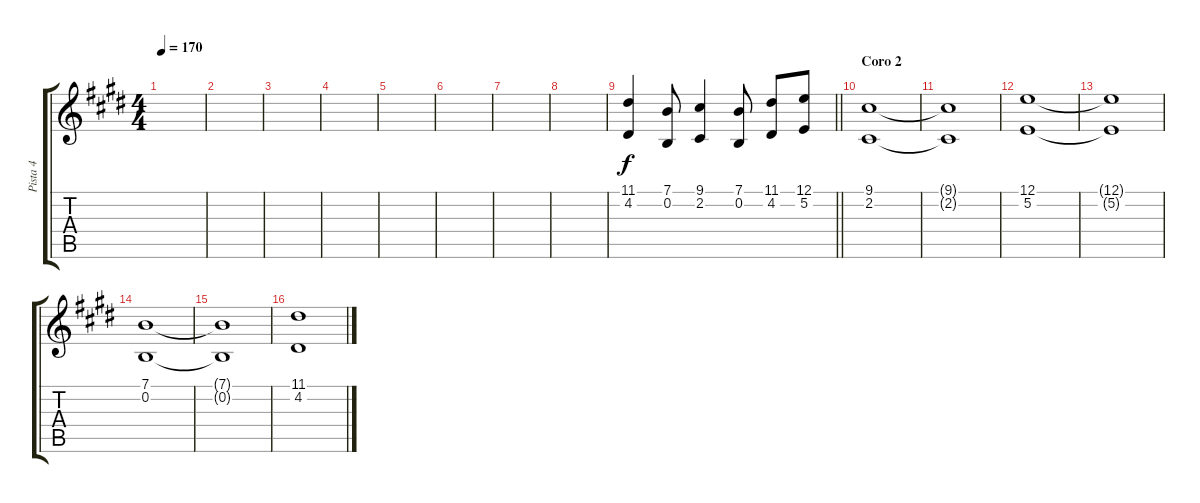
\track ("Pista 4" "Pista 4") {instrument brasssection}
\staff {score tabs}
\tuning (E4 B3 G3 D3 A2 E2) {hide}
\ts (4 4)
\tempo 170
\clef g2
\ks e
|
|
|
|
|
|
|
|
\barLineRight lightlight
(11.1 4.2).4 (7.1 0.2).8 (9.1 2.2).4 (7.1 0.2).8 (11.1 4.2).8 (12.1 5.2).8 |
\section ("" "Coro 2")
(9.1 2.2).1 |
(9.1{t} 2.2{t}).1 |
(12.1 5.2).1 |
(12.1{t} 5.2{t}).1 |
(7.1 0.2).1 |
(7.1{t} 0.2{t}).1 |
(11.1 4.2).1
